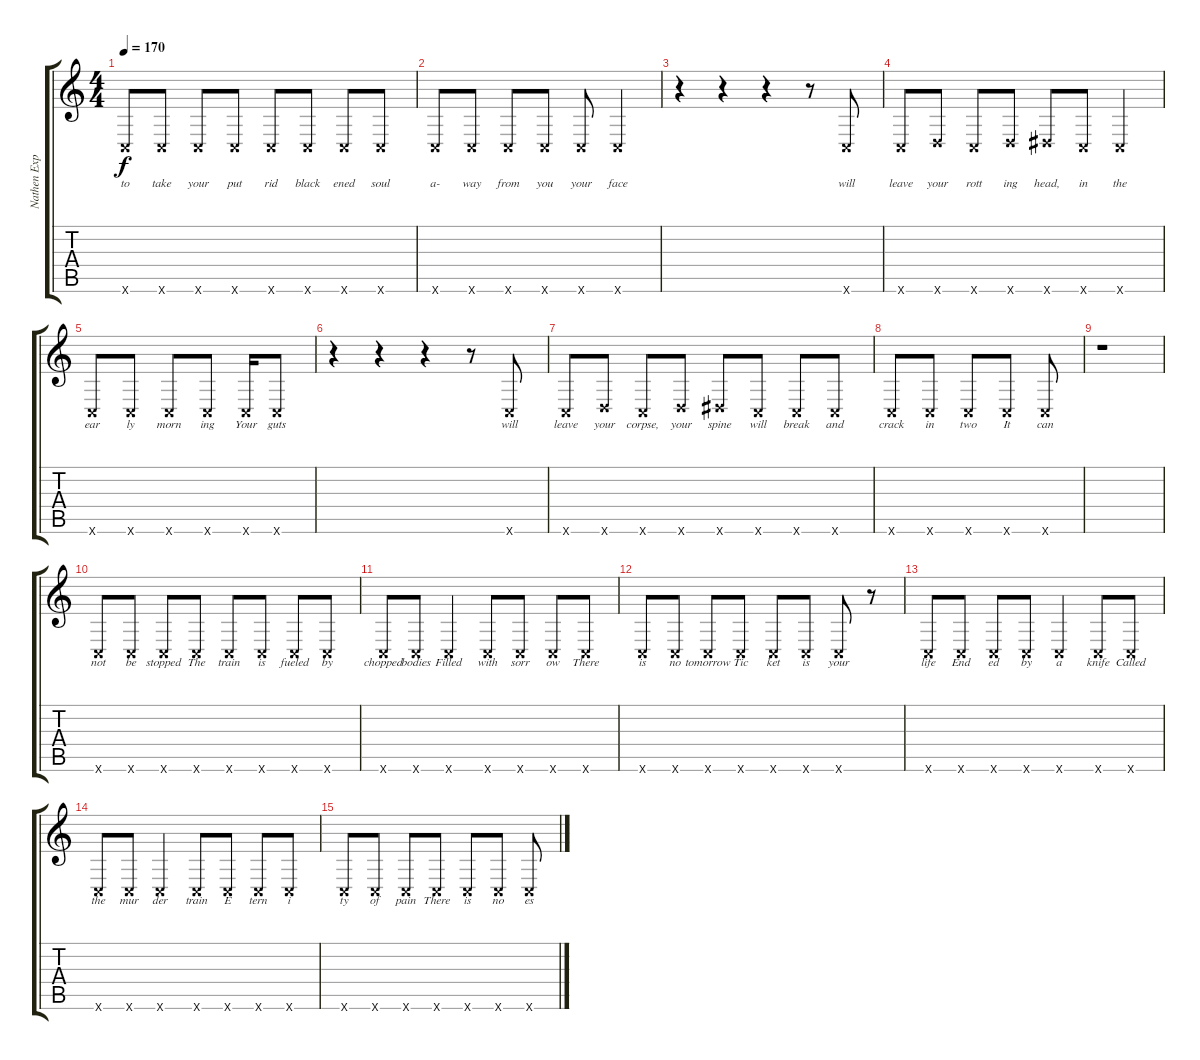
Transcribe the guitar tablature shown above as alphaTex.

\track ("Nathen Explosion" "Nathen Exp") {instrument acousticguitarsteel}
\staff {score tabs}
\tuning (C4 G3 Eb3 Bb2 F2 C2) {hide}
\ts (4 4)
\tempo 170
\clef g2
\ks c
0.6{x}.8{lyrics (0 "to") lyrics (1 "") lyrics (2 "") lyrics (3 "") lyrics (4 "") dy f} 0.6{x}.8{lyrics (0 "take") lyrics (1 "") lyrics (2 "") lyrics (3 "") lyrics (4 "")} 0.6{x}.8{lyrics (0 "your") lyrics (1 "") lyrics (2 "") lyrics (3 "") lyrics (4 "")} 0.6{x}.8{lyrics (0 "put") lyrics (1 "") lyrics (2 "") lyrics (3 "") lyrics (4 "")} 0.6{x}.8{lyrics (0 "rid") lyrics (1 "") lyrics (2 "") lyrics (3 "") lyrics (4 "")} 0.6{x}.8{lyrics (0 "black") lyrics (1 "") lyrics (2 "") lyrics (3 "") lyrics (4 "")} 0.6{x}.8{lyrics (0 "ened") lyrics (1 "") lyrics (2 "") lyrics (3 "") lyrics (4 "")} 0.6{x}.8{lyrics (0 "soul") lyrics (1 "") lyrics (2 "") lyrics (3 "") lyrics (4 "")} |
0.6{x}.8{lyrics (0 "a-") lyrics (1 "") lyrics (2 "") lyrics (3 "") lyrics (4 "")} 0.6{x}.8{lyrics (0 "way") lyrics (1 "") lyrics (2 "") lyrics (3 "") lyrics (4 "")} 0.6{x}.8{lyrics (0 "from") lyrics (1 "") lyrics (2 "") lyrics (3 "") lyrics (4 "")} 0.6{x}.8{lyrics (0 "you") lyrics (1 "") lyrics (2 "") lyrics (3 "") lyrics (4 "")} 0.6{x}.8{lyrics (0 "your") lyrics (1 "") lyrics (2 "") lyrics (3 "") lyrics (4 "")} 0.6{x}.4{lyrics (0 "face") lyrics (1 "") lyrics (2 "") lyrics (3 "") lyrics (4 "")} |
r.4 r.4 r.4 r.8 0.6{x}.8{lyrics (0 "will") lyrics (1 "") lyrics (2 "") lyrics (3 "") lyrics (4 "")} |
0.6{x}.8{lyrics (0 "leave") lyrics (1 "") lyrics (2 "") lyrics (3 "") lyrics (4 "")} 2.6{x}.8{lyrics (0 "your") lyrics (1 "") lyrics (2 "") lyrics (3 "") lyrics (4 "")} 0.6{x}.8{lyrics (0 "rott") lyrics (1 "") lyrics (2 "") lyrics (3 "") lyrics (4 "")} 2.6{x}.8{lyrics (0 "ing") lyrics (1 "") lyrics (2 "") lyrics (3 "") lyrics (4 "")} 3.6{x}.8{lyrics (0 "head,") lyrics (1 "") lyrics (2 "") lyrics (3 "") lyrics (4 "")} 0.6{x}.8{lyrics (0 "in") lyrics (1 "") lyrics (2 "") lyrics (3 "") lyrics (4 "")} 0.6{x}.4{lyrics (0 "the") lyrics (1 "") lyrics (2 "") lyrics (3 "") lyrics (4 "")} |
0.6{x}.8{lyrics (0 "ear") lyrics (1 "") lyrics (2 "") lyrics (3 "") lyrics (4 "")} 0.6{x}.8{lyrics (0 "ly") lyrics (1 "") lyrics (2 "") lyrics (3 "") lyrics (4 "")} 0.6{x}.8{lyrics (0 "morn") lyrics (1 "") lyrics (2 "") lyrics (3 "") lyrics (4 "")} 0.6{x}.8{lyrics (0 "ing") lyrics (1 "") lyrics (2 "") lyrics (3 "") lyrics (4 "")} 0.6{x}.16{lyrics (0 "Your") lyrics (1 "") lyrics (2 "") lyrics (3 "") lyrics (4 "")} 0.6{x}.8{lyrics (0 "guts") lyrics (1 "") lyrics (2 "") lyrics (3 "") lyrics (4 "")} |
r.4 r.4 r.4 r.8 0.6{x}.8{lyrics (0 "will") lyrics (1 "") lyrics (2 "") lyrics (3 "") lyrics (4 "")} |
0.6{x}.8{lyrics (0 "leave") lyrics (1 "") lyrics (2 "") lyrics (3 "") lyrics (4 "")} 2.6{x}.8{lyrics (0 "your") lyrics (1 "") lyrics (2 "") lyrics (3 "") lyrics (4 "")} 0.6{x}.8{lyrics (0 "corpse,") lyrics (1 "") lyrics (2 "") lyrics (3 "") lyrics (4 "")} 2.6{x}.8{lyrics (0 "your") lyrics (1 "") lyrics (2 "") lyrics (3 "") lyrics (4 "")} 3.6{x}.8{lyrics (0 "spine") lyrics (1 "") lyrics (2 "") lyrics (3 "") lyrics (4 "")} 0.6{x}.8{lyrics (0 "will") lyrics (1 "") lyrics (2 "") lyrics (3 "") lyrics (4 "")} 0.6{x}.8{lyrics (0 "break") lyrics (1 "") lyrics (2 "") lyrics (3 "") lyrics (4 "")} 0.6{x}.8{lyrics (0 "and") lyrics (1 "") lyrics (2 "") lyrics (3 "") lyrics (4 "")} |
0.6{x}.8{lyrics (0 "crack") lyrics (1 "") lyrics (2 "") lyrics (3 "") lyrics (4 "")} 0.6{x}.8{lyrics (0 "in") lyrics (1 "") lyrics (2 "") lyrics (3 "") lyrics (4 "")} 0.6{x}.8{lyrics (0 "two") lyrics (1 "") lyrics (2 "") lyrics (3 "") lyrics (4 "")} 0.6{x}.8{lyrics (0 "It") lyrics (1 "") lyrics (2 "") lyrics (3 "") lyrics (4 "")} 0.6{x}.8{lyrics (0 "can") lyrics (1 "") lyrics (2 "") lyrics (3 "") lyrics (4 "")} |
r.1 |
0.6{x}.8{lyrics (0 "not") lyrics (1 "") lyrics (2 "") lyrics (3 "") lyrics (4 "")} 0.6{x}.8{lyrics (0 "be") lyrics (1 "") lyrics (2 "") lyrics (3 "") lyrics (4 "")} 0.6{x}.8{lyrics (0 "stopped") lyrics (1 "") lyrics (2 "") lyrics (3 "") lyrics (4 "")} 0.6{x}.8{lyrics (0 "The") lyrics (1 "") lyrics (2 "") lyrics (3 "") lyrics (4 "")} 0.6{x}.8{lyrics (0 "train") lyrics (1 "") lyrics (2 "") lyrics (3 "") lyrics (4 "")} 0.6{x}.8{lyrics (0 "is") lyrics (1 "") lyrics (2 "") lyrics (3 "") lyrics (4 "")} 0.6{x}.8{lyrics (0 "fueled") lyrics (1 "") lyrics (2 "") lyrics (3 "") lyrics (4 "")} 0.6{x}.8{lyrics (0 "by") lyrics (1 "") lyrics (2 "") lyrics (3 "") lyrics (4 "")} |
0.6{x}.8{lyrics (0 "chopped") lyrics (1 "") lyrics (2 "") lyrics (3 "") lyrics (4 "")} 0.6{x}.8{lyrics (0 "bodies") lyrics (1 "") lyrics (2 "") lyrics (3 "") lyrics (4 "")} 0.6{x}.4{lyrics (0 "Filled") lyrics (1 "") lyrics (2 "") lyrics (3 "") lyrics (4 "")} 0.6{x}.8{lyrics (0 "with") lyrics (1 "") lyrics (2 "") lyrics (3 "") lyrics (4 "")} 0.6{x}.8{lyrics (0 "sorr") lyrics (1 "") lyrics (2 "") lyrics (3 "") lyrics (4 "")} 0.6{x}.8{lyrics (0 "ow") lyrics (1 "") lyrics (2 "") lyrics (3 "") lyrics (4 "")} 0.6{x}.8{lyrics (0 "There") lyrics (1 "") lyrics (2 "") lyrics (3 "") lyrics (4 "")} |
0.6{x}.8{lyrics (0 "is") lyrics (1 "") lyrics (2 "") lyrics (3 "") lyrics (4 "")} 0.6{x}.8{lyrics (0 "no") lyrics (1 "") lyrics (2 "") lyrics (3 "") lyrics (4 "")} 0.6{x}.8{lyrics (0 "tomorrow") lyrics (1 "") lyrics (2 "") lyrics (3 "") lyrics (4 "")} 0.6{x}.8{lyrics (0 "Tic") lyrics (1 "") lyrics (2 "") lyrics (3 "") lyrics (4 "")} 0.6{x}.8{lyrics (0 "ket") lyrics (1 "") lyrics (2 "") lyrics (3 "") lyrics (4 "")} 0.6{x}.8{lyrics (0 "is") lyrics (1 "") lyrics (2 "") lyrics (3 "") lyrics (4 "")} 0.6{x}.8{lyrics (0 "your") lyrics (1 "") lyrics (2 "") lyrics (3 "") lyrics (4 "")} r.8 |
0.6{x}.8{lyrics (0 "life") lyrics (1 "") lyrics (2 "") lyrics (3 "") lyrics (4 "")} 0.6{x}.8{lyrics (0 "End") lyrics (1 "") lyrics (2 "") lyrics (3 "") lyrics (4 "")} 0.6{x}.8{lyrics (0 "ed") lyrics (1 "") lyrics (2 "") lyrics (3 "") lyrics (4 "")} 0.6{x}.8{lyrics (0 "by") lyrics (1 "") lyrics (2 "") lyrics (3 "") lyrics (4 "")} 0.6{x}.4{lyrics (0 "a") lyrics (1 "") lyrics (2 "") lyrics (3 "") lyrics (4 "")} 0.6{x}.8{lyrics (0 "knife") lyrics (1 "") lyrics (2 "") lyrics (3 "") lyrics (4 "")} 0.6{x}.8{lyrics (0 "Called") lyrics (1 "") lyrics (2 "") lyrics (3 "") lyrics (4 "")} |
0.6{x}.8{lyrics (0 "the") lyrics (1 "") lyrics (2 "") lyrics (3 "") lyrics (4 "")} 0.6{x}.8{lyrics (0 "mur") lyrics (1 "") lyrics (2 "") lyrics (3 "") lyrics (4 "")} 0.6{x}.4{lyrics (0 "der") lyrics (1 "") lyrics (2 "") lyrics (3 "") lyrics (4 "")} 0.6{x}.8{lyrics (0 "train") lyrics (1 "") lyrics (2 "") lyrics (3 "") lyrics (4 "")} 0.6{x}.8{lyrics (0 "E") lyrics (1 "") lyrics (2 "") lyrics (3 "") lyrics (4 "")} 0.6{x}.8{lyrics (0 "tern") lyrics (1 "") lyrics (2 "") lyrics (3 "") lyrics (4 "")} 0.6{x}.8{lyrics (0 "i") lyrics (1 "") lyrics (2 "") lyrics (3 "") lyrics (4 "")} |
0.6{x}.8{lyrics (0 "ty") lyrics (1 "") lyrics (2 "") lyrics (3 "") lyrics (4 "")} 0.6{x}.8{lyrics (0 "of") lyrics (1 "") lyrics (2 "") lyrics (3 "") lyrics (4 "")} 0.6{x}.8{lyrics (0 "pain") lyrics (1 "") lyrics (2 "") lyrics (3 "") lyrics (4 "")} 0.6{x}.8{lyrics (0 "There") lyrics (1 "") lyrics (2 "") lyrics (3 "") lyrics (4 "")} 0.6{x}.8{lyrics (0 "is") lyrics (1 "") lyrics (2 "") lyrics (3 "") lyrics (4 "")} 0.6{x}.8{lyrics (0 "no") lyrics (1 "") lyrics (2 "") lyrics (3 "") lyrics (4 "")} 0.6{x}.8{lyrics (0 "es") lyrics (1 "") lyrics (2 "") lyrics (3 "") lyrics (4 "")}
